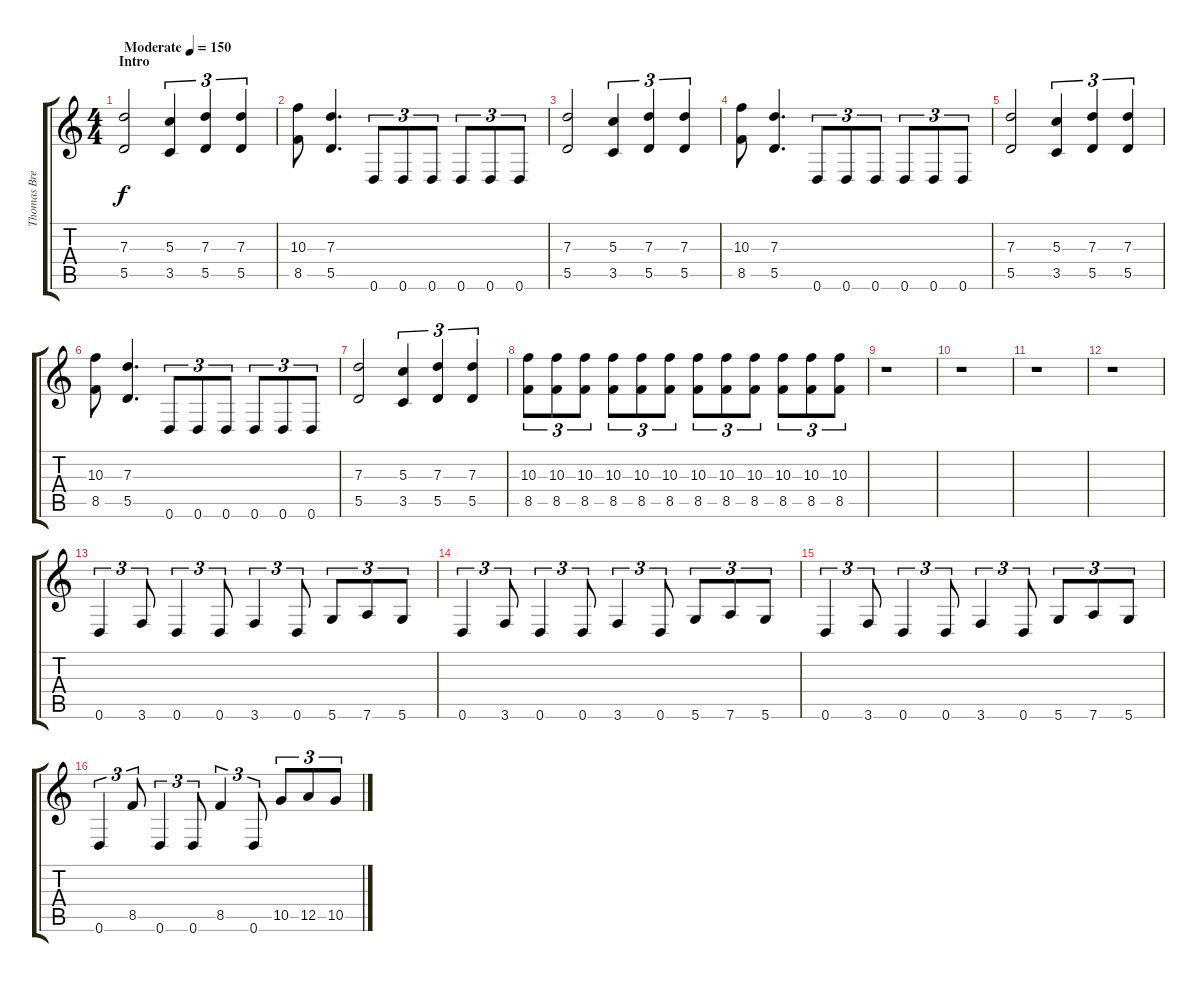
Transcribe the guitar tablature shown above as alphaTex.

\track ("Thomas Bredahl" "Thomas Bre") {instrument distortionguitar}
\staff {score tabs}
\tuning (E4 B3 G3 D3 A2 D2) {hide}
\ts (4 4)
\section ("" "Intro")
\tempo (150 "Moderate")
\clef g2
\ks c
(7.3 5.5).2{dy f instrument distortionguitar} (5.3 3.5).4{tu (3 2)} (7.3 5.5).4{tu (3 2)} (7.3 5.5).4{tu (3 2)} |
(10.3 8.5).8 (7.3 5.5).4{d} 0.6.8{tu (3 2)} 0.6.8{tu (3 2)} 0.6.8{tu (3 2)} 0.6.8{tu (3 2)} 0.6.8{tu (3 2)} 0.6.8{tu (3 2)} |
(7.3 5.5).2 (5.3 3.5).4{tu (3 2)} (7.3 5.5).4{tu (3 2)} (7.3 5.5).4{tu (3 2)} |
(10.3 8.5).8 (7.3 5.5).4{d} 0.6.8{tu (3 2)} 0.6.8{tu (3 2)} 0.6.8{tu (3 2)} 0.6.8{tu (3 2)} 0.6.8{tu (3 2)} 0.6.8{tu (3 2)} |
(7.3 5.5).2 (5.3 3.5).4{tu (3 2)} (7.3 5.5).4{tu (3 2)} (7.3 5.5).4{tu (3 2)} |
(10.3 8.5).8 (7.3 5.5).4{d} 0.6.8{tu (3 2)} 0.6.8{tu (3 2)} 0.6.8{tu (3 2)} 0.6.8{tu (3 2)} 0.6.8{tu (3 2)} 0.6.8{tu (3 2)} |
(7.3 5.5).2 (5.3 3.5).4{tu (3 2)} (7.3 5.5).4{tu (3 2)} (7.3 5.5).4{tu (3 2)} |
(10.3 8.5).8{tu (3 2)} (10.3 8.5).8{tu (3 2)} (10.3 8.5).8{tu (3 2)} (10.3 8.5).8{tu (3 2)} (10.3 8.5).8{tu (3 2)} (10.3 8.5).8{tu (3 2)} (10.3 8.5).8{tu (3 2)} (10.3 8.5).8{tu (3 2)} (10.3 8.5).8{tu (3 2)} (10.3 8.5).8{tu (3 2)} (10.3 8.5).8{tu (3 2)} (10.3 8.5).8{tu (3 2)} |
r.1 |
r.1 |
r.1 |
r.1 |
0.6.4{tu (3 2)} 3.6.8{tu (3 2)} 0.6.4{tu (3 2)} 0.6.8{tu (3 2)} 3.6.4{tu (3 2)} 0.6.8{tu (3 2)} 5.6.8{tu (3 2)} 7.6.8{tu (3 2)} 5.6.8{tu (3 2)} |
0.6.4{tu (3 2)} 3.6.8{tu (3 2)} 0.6.4{tu (3 2)} 0.6.8{tu (3 2)} 3.6.4{tu (3 2)} 0.6.8{tu (3 2)} 5.6.8{tu (3 2)} 7.6.8{tu (3 2)} 5.6.8{tu (3 2)} |
0.6.4{tu (3 2)} 3.6.8{tu (3 2)} 0.6.4{tu (3 2)} 0.6.8{tu (3 2)} 3.6.4{tu (3 2)} 0.6.8{tu (3 2)} 5.6.8{tu (3 2)} 7.6.8{tu (3 2)} 5.6.8{tu (3 2)} |
0.6.4{tu (3 2)} 8.5.8{tu (3 2)} 0.6.4{tu (3 2)} 0.6.8{tu (3 2)} 8.5.4{tu (3 2)} 0.6.8{tu (3 2)} 10.5.8{tu (3 2)} 12.5.8{tu (3 2)} 10.5.8{tu (3 2)}
